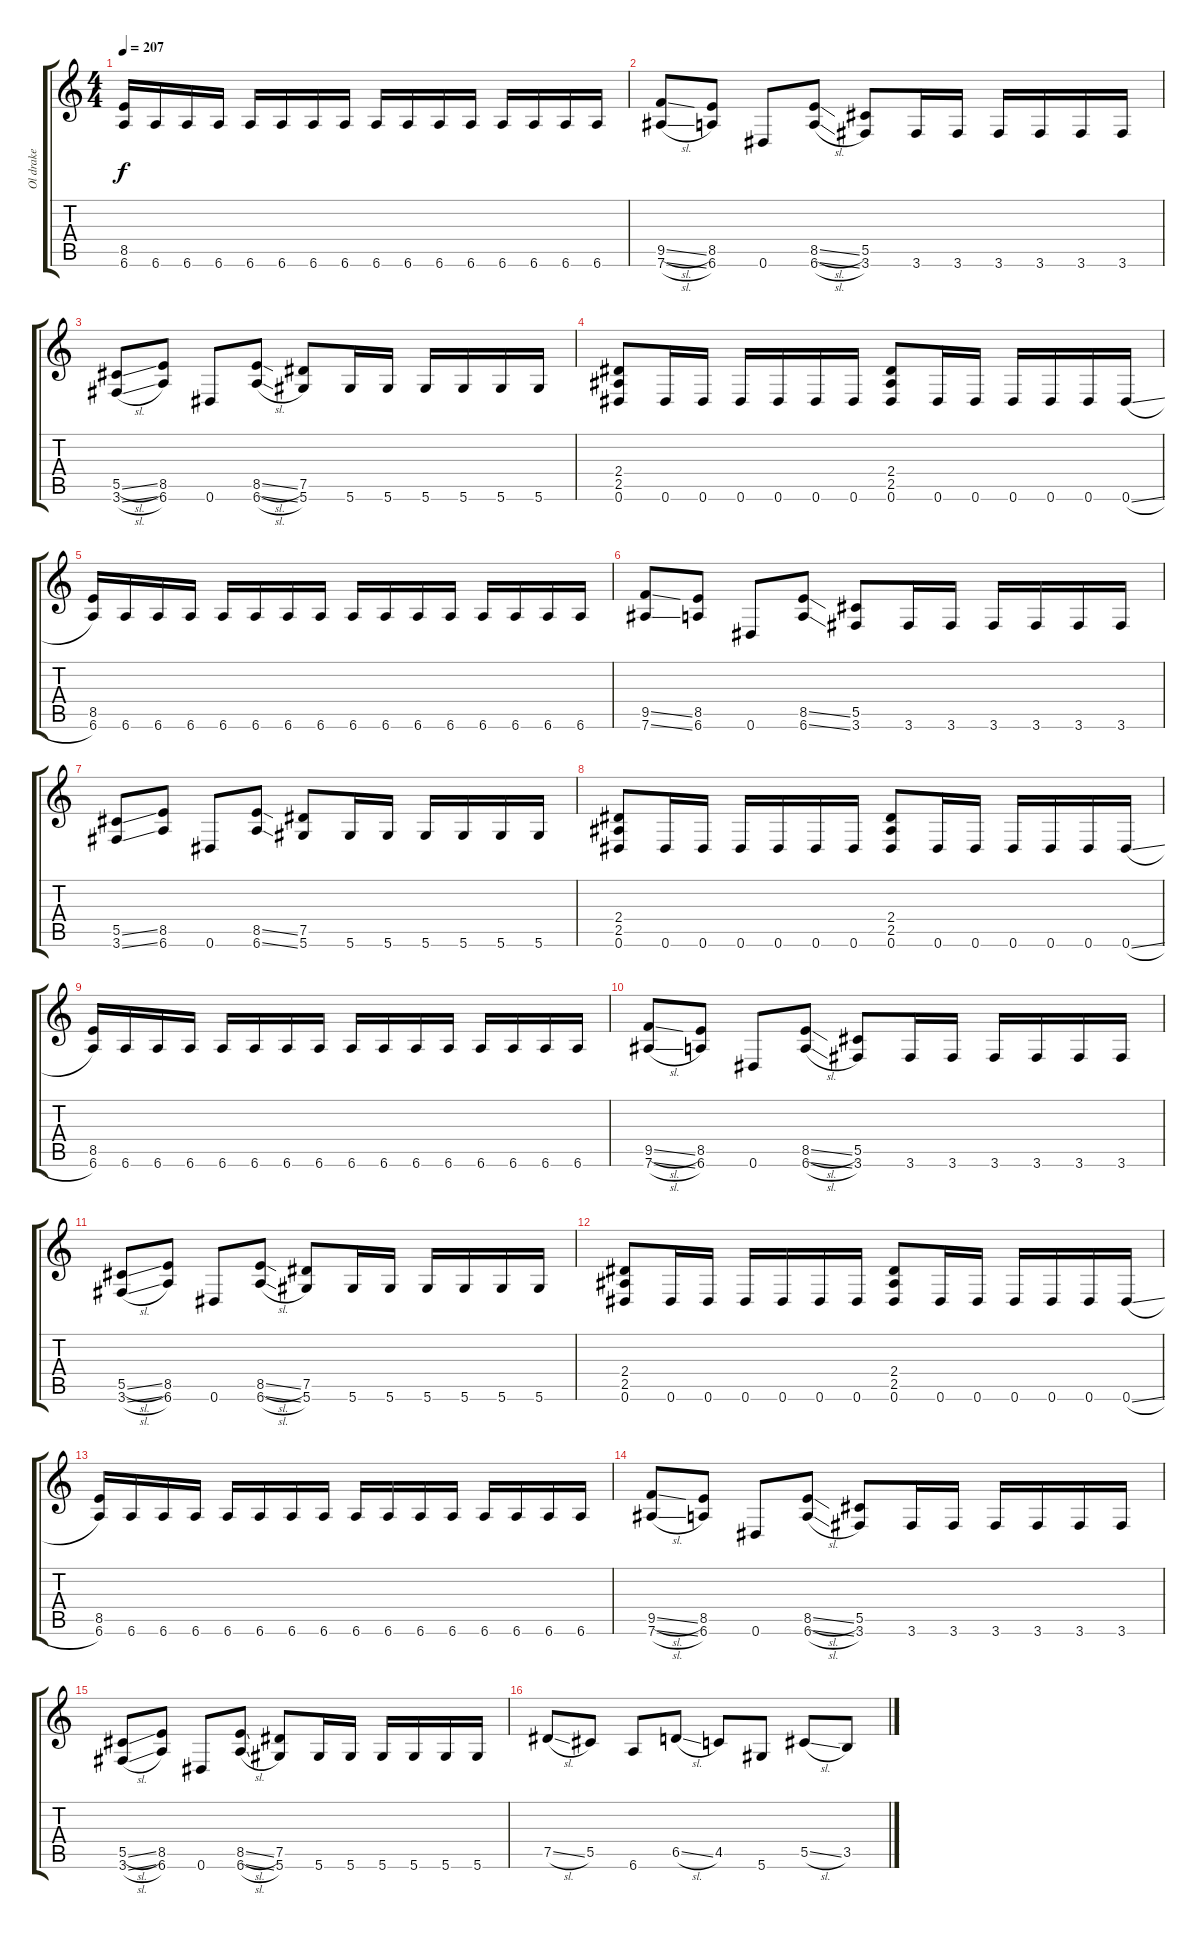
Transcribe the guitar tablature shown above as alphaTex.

\track ("Ol drake" "Ol drake") {instrument distortionguitar}
\staff {score tabs}
\tuning (Eb4 Bb3 Gb3 Db3 Ab2 Eb2) {hide}
\ts (4 4)
\tempo 207
\clef g2
\ks c
(8.5 6.6).16{dy f} 6.6.16 6.6.16 6.6.16 6.6.16 6.6.16 6.6.16 6.6.16 6.6.16 6.6.16 6.6.16 6.6.16 6.6.16 6.6.16 6.6.16 6.6.16 |
(9.5{sl} 7.6{sl}).8 (8.5 6.6).8 0.6.8 (8.5{sl} 6.6{sl}).8 (5.5 3.6).8 3.6.16 3.6.16 3.6.16 3.6.16 3.6.16 3.6.16 |
(5.5{sl} 3.6{sl}).8 (8.5 6.6).8 0.6.8 (8.5{sl} 6.6{sl}).8 (7.5 5.6).8 5.6.16 5.6.16 5.6.16 5.6.16 5.6.16 5.6.16 |
(2.4 2.5 0.6).8 0.6.16 0.6.16 0.6.16 0.6.16 0.6.16 0.6.16 (2.4 2.5 0.6).8 0.6.16 0.6.16 0.6.16 0.6.16 0.6.16 0.6{sl}.16 |
(8.5 6.6).16 6.6.16 6.6.16 6.6.16 6.6.16 6.6.16 6.6.16 6.6.16 6.6.16 6.6.16 6.6.16 6.6.16 6.6.16 6.6.16 6.6.16 6.6.16 |
(9.5{ss} 7.6{ss}).8 (8.5 6.6).8 0.6.8 (8.5{ss} 6.6{ss}).8 (5.5 3.6).8 3.6.16 3.6.16 3.6.16 3.6.16 3.6.16 3.6.16 |
(5.5{ss} 3.6{ss}).8 (8.5 6.6).8 0.6.8 (8.5{ss} 6.6{ss}).8 (7.5 5.6).8 5.6.16 5.6.16 5.6.16 5.6.16 5.6.16 5.6.16 |
(2.4 2.5 0.6).8 0.6.16 0.6.16 0.6.16 0.6.16 0.6.16 0.6.16 (2.4 2.5 0.6).8 0.6.16 0.6.16 0.6.16 0.6.16 0.6.16 0.6{sl}.16 |
(8.5 6.6).16 6.6.16 6.6.16 6.6.16 6.6.16 6.6.16 6.6.16 6.6.16 6.6.16 6.6.16 6.6.16 6.6.16 6.6.16 6.6.16 6.6.16 6.6.16 |
(9.5{sl} 7.6{sl}).8 (8.5 6.6).8 0.6.8 (8.5{sl} 6.6{sl}).8 (5.5 3.6).8 3.6.16 3.6.16 3.6.16 3.6.16 3.6.16 3.6.16 |
(5.5{sl} 3.6{sl}).8 (8.5 6.6).8 0.6.8 (8.5{sl} 6.6{sl}).8 (7.5 5.6).8 5.6.16 5.6.16 5.6.16 5.6.16 5.6.16 5.6.16 |
(2.4 2.5 0.6).8 0.6.16 0.6.16 0.6.16 0.6.16 0.6.16 0.6.16 (2.4 2.5 0.6).8 0.6.16 0.6.16 0.6.16 0.6.16 0.6.16 0.6{sl}.16 |
(8.5 6.6).16 6.6.16 6.6.16 6.6.16 6.6.16 6.6.16 6.6.16 6.6.16 6.6.16 6.6.16 6.6.16 6.6.16 6.6.16 6.6.16 6.6.16 6.6.16 |
(9.5{sl} 7.6{sl}).8 (8.5 6.6).8 0.6.8 (8.5{sl} 6.6{sl}).8 (5.5 3.6).8 3.6.16 3.6.16 3.6.16 3.6.16 3.6.16 3.6.16 |
(5.5{sl} 3.6{sl}).8 (8.5 6.6).8 0.6.8 (8.5{sl} 6.6{sl}).8 (7.5 5.6).8 5.6.16 5.6.16 5.6.16 5.6.16 5.6.16 5.6.16 |
7.5{sl}.8 5.5.8 6.6.8 6.5{sl}.8 4.5.8 5.6.8 5.5{sl}.8 3.5.8
